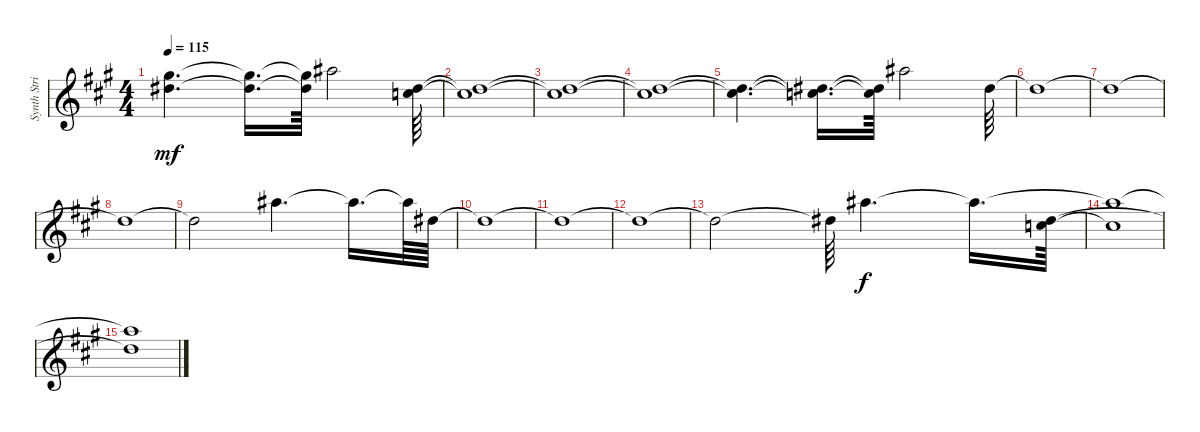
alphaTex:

\track ("Synth Strings (Staff 1)" "Synth Stri") {mute instrument synthbrass1}
\staff {score}
\tuning (E4 B3 G3 D3 A2 E2 B1) {hide}
\ts (4 4)
\tempo 115
\clef g2
\ks a
(4.1{t} 4.2{t}).4{d ot 8vb dy mf} (4.1{t} 4.2{t}).16{d ot 8vb} (4.1{t} 4.2{t}).64{ot 8vb} 6.1.2{ot 8vb} (4.2 5.3).64{ot 8vb} |
(4.2{t} 5.3{t}).1{ot 8vb} |
(4.2{t} 5.3{t}).1{ot 8vb} |
(4.2{t} 5.3{t}).1{ot 8vb} |
(4.2{t} 5.3{t}).4{d ot 8vb} (4.2{t} 5.3{t}).16{d ot 8vb} (4.2{t} 5.3{t}).64{ot 8vb} 6.1.2{ot 8vb} 4.2.64{ot 8vb} |
4.2{t}.1{ot 8vb} |
4.2{t}.1{ot 8vb} |
4.2{t}.1{ot 8vb} |
4.2{t}.2{ot 8vb} 6.1.4{d ot 8vb} 6.1{t}.16{d ot 8vb} 6.1{t}.64{ot 8vb} 4.2.64{ot 8vb} |
4.2{t}.1{ot 8vb} |
4.2{t}.1{ot 8vb} |
4.2{t}.1{ot 8vb} |
4.2{t}.2{ot 8vb} 4.2{t}.64{ot 8vb} 6.1.4{d ot 8vb dy f} 6.1{t}.16{d ot 8vb} (4.2 5.3).64{ot 8vb} |
(6.1{t} 5.3{t}).1{ot 8vb} |
(6.1{t} 4.2{t}).1{ot 8vb}
